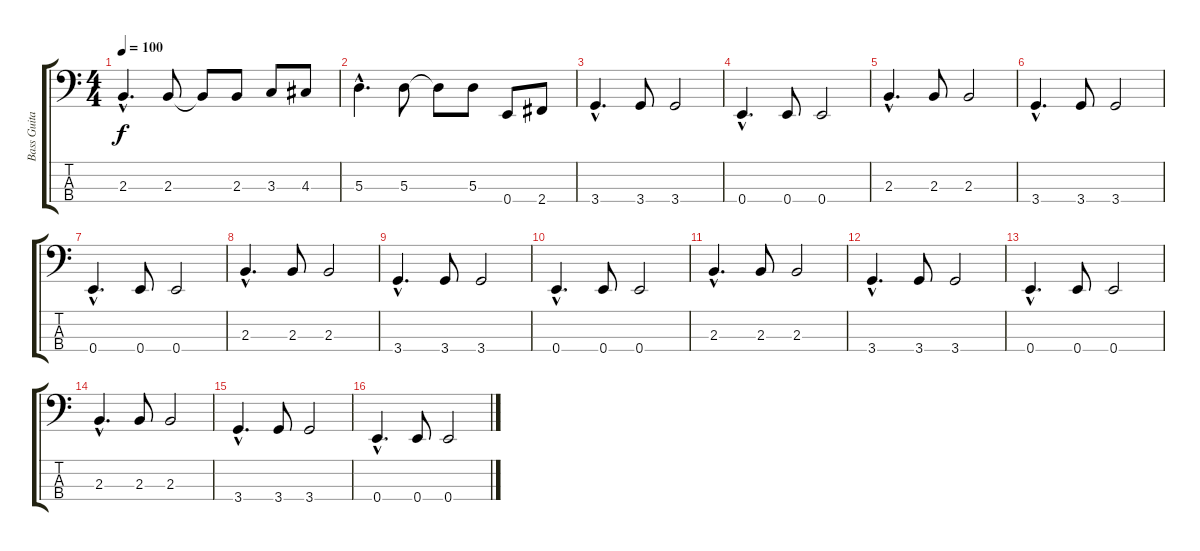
\track ("Bass Guitar" "Bass Guita") {instrument electricbasspick}
\staff {score tabs}
\tuning (G2 D2 A1 E1) {hide}
\ts (4 4)
\tempo 100
\clef f4
\ks c
2.3{hac}.4{d dy f} 2.3.8 2.3{t}.8 2.3.8 3.3.8 4.3.8 |
5.3{hac}.4{d} 5.3.8 5.3{t}.8 5.3.8 0.4.8 2.4.8 |
3.4{hac}.4{d} 3.4.8 3.4.2 |
0.4{hac}.4{d} 0.4.8 0.4.2 |
2.3{hac}.4{d} 2.3.8 2.3.2 |
3.4{hac}.4{d} 3.4.8 3.4.2 |
0.4{hac}.4{d} 0.4.8 0.4.2 |
2.3{hac}.4{d} 2.3.8 2.3.2 |
3.4{hac}.4{d} 3.4.8 3.4.2 |
0.4{hac}.4{d} 0.4.8 0.4.2 |
2.3{hac}.4{d} 2.3.8 2.3.2 |
3.4{hac}.4{d} 3.4.8 3.4.2 |
0.4{hac}.4{d} 0.4.8 0.4.2 |
2.3{hac}.4{d} 2.3.8 2.3.2 |
3.4{hac}.4{d} 3.4.8 3.4.2 |
0.4{hac}.4{d} 0.4.8 0.4.2
